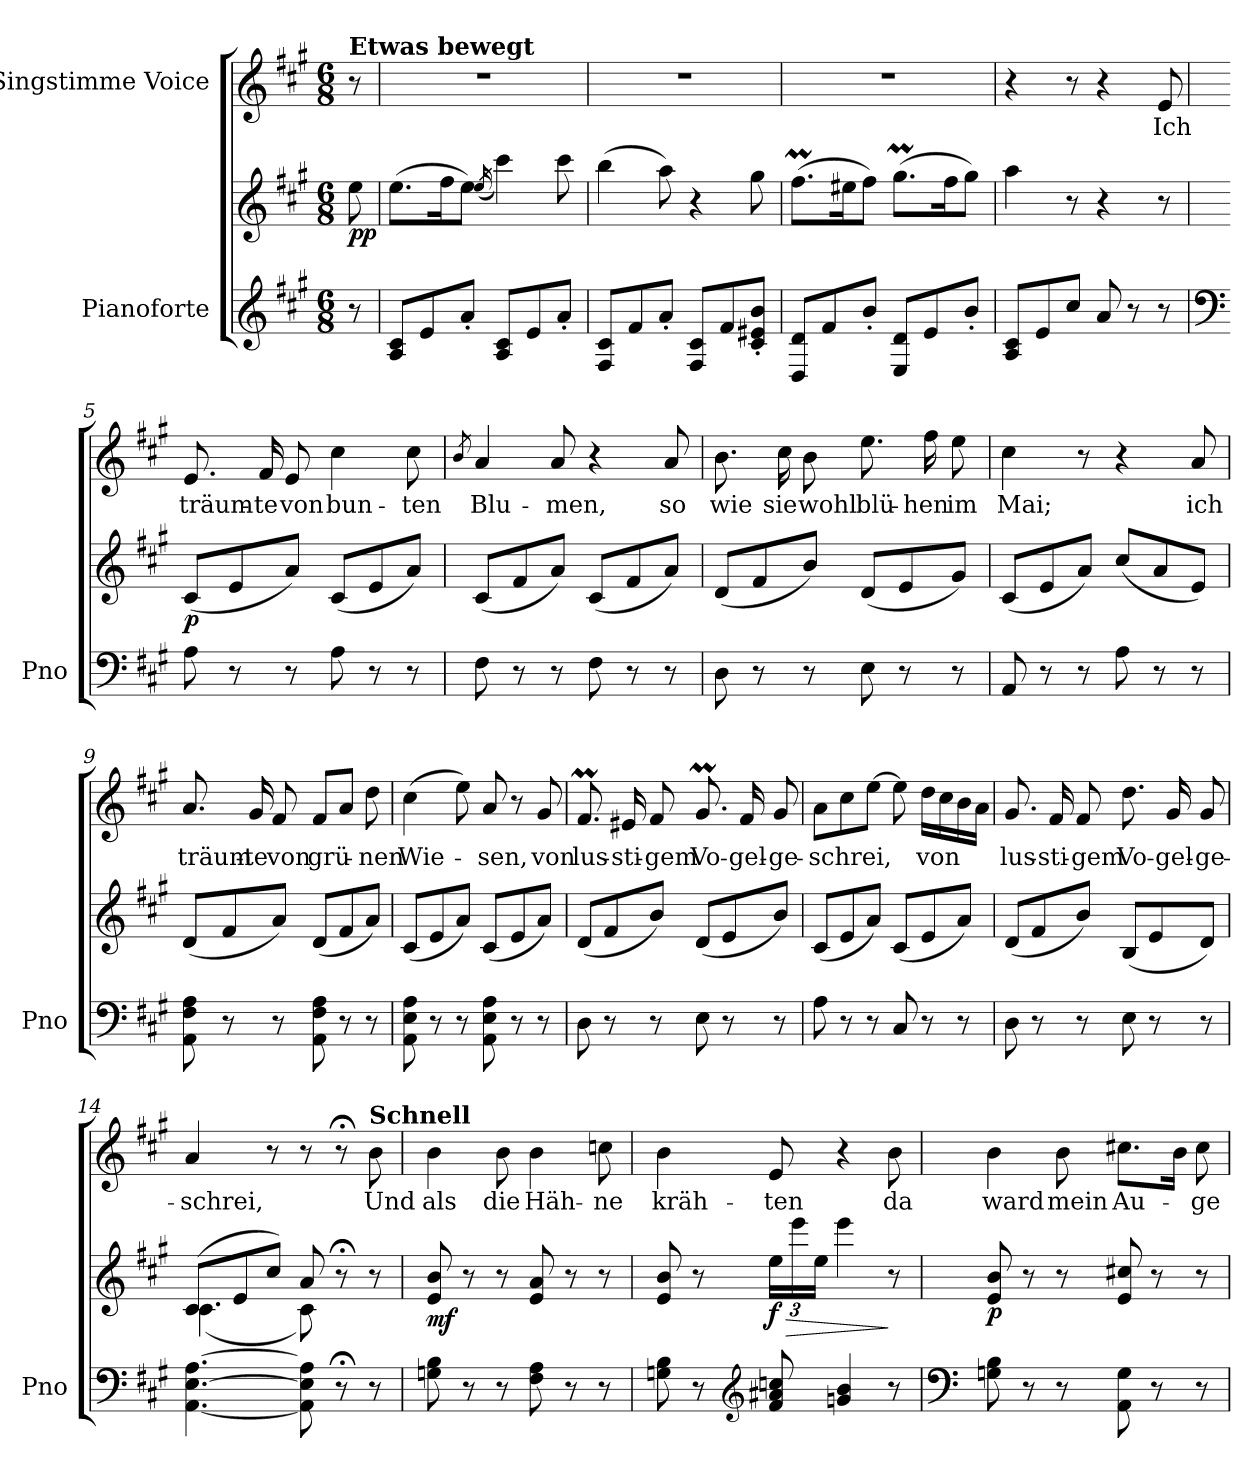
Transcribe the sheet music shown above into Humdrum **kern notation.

**kern	**kern	**dynam	**kern	**text
*part2	*part2	*part2	*part1	*part1
*staff3	*staff2	*staff2/3	*staff1	*staff1
*I"Pianoforte	*	*	*I"Singstimme Voice	*
*I'Pno	*	*	*	*
*clefG2	*clefG2	*	*clefG2	*
*k[f#c#g#]	*k[f#c#g#]	*	*k[f#c#g#]	*
*M6/8	*M6/8	*	*M6/8	*
=	=	=	=	=
!	!	!	!LO:TX:a:B:t=Etwas bewegt	!
!	!	!LO:DY:b	!	!
8r	8ee\	pp	8r	.
=1	=1	=1	=1	=1
8A/ 8c#/L	(8.ee\L	.	2.r	.
8e/	.	.	.	.
.	16ff#\K	.	.	.
8a'/J	8ee\J)	.	.	.
.	(>16qee/	.	.	.
8A/ 8c#/L	4ccc#\)	.	.	.
8e/	.	.	.	.
8a'/J	8ccc#\	.	.	.
=2	=2	=2	=2	=2
8F#/ 8c#/L	(4bb\	.	2.r	.
8f#/	.	.	.	.
8a'/J	8aa\)	.	.	.
8F#/ 8c#/L	4r	.	.	.
8f#/	.	.	.	.
8c#/' 8e#X/' 8b/'J	8gg#\	.	.	.
=3	=3	=3	=3	=3
8D/ 8d/L	(8.ff#M\L	.	2.r	.
8f#/	.	.	.	.
.	16ee#X\K	.	.	.
8b'/J	8ff#\J)	.	.	.
8E/ 8d/L	(8.gg#m\L	.	.	.
8e/	.	.	.	.
.	16ff#\K	.	.	.
8b'/J	8gg#\J)	.	.	.
=4	=4	=4	=4	=4
8A/ 8c#/L	4aa\	.	4r	.
8e/	.	.	.	.
8cc#/J	8r	.	8r	.
8a/	4r	.	4r	.
8r	.	.	.	.
!	!	!	!	!LO:LY:b
8r	8r	.	8e/	Ich
!!LO:LB:g=z
=5	=5	=5	=5	=5
*clefF4	*	*	*	*
!	!	!LO:DY:b	!	!LO:LY:b
8A\	(8c#/L	p	8.e/	träum-
8r	8e/	.	.	.
!	!	!	!	!LO:LY:b
.	.	.	16f#/	-te
!	!	!	!	!LO:LY:b
8r	8a/J)	.	8e/	von
!	!	!	!	!LO:LY:b
8A\	(8c#/L	.	4cc#\	bun-
8r	8e/	.	.	.
!	!	!	!	!LO:LY:b
8r	8a/J)	.	8cc#\	-ten
=6	=6	=6	=6	=6
.	.	.	8qb/	.
!	!	!	!	!LO:LY:b
8F#\	(8c#/L	.	4a/	Blu-
8r	8f#/	.	.	.
!	!	!	!	!LO:LY:b
8r	8a/J)	.	8a/	-men,
8F#\	(8c#/L	.	4r	.
8r	8f#/	.	.	.
!	!	!	!	!LO:LY:b
8r	8a/J)	.	8a/	so
=7	=7	=7	=7	=7
!	!	!	!	!LO:LY:b
8D\	(8d/L	.	8.b\	wie
8r	8f#/	.	.	.
!	!	!	!	!LO:LY:b
.	.	.	16cc#\	sie
!	!	!	!	!LO:LY:b
8r	8b/J)	.	8b\	wohl
!	!	!	!	!LO:LY:b
8E\	(8d/L	.	8.ee\	blü-
8r	8e/	.	.	.
!	!	!	!	!LO:LY:b
.	.	.	16ff#\	-hen
!	!	!	!	!LO:LY:b
8r	8g#/J)	.	8ee\	im
=8	=8	=8	=8	=8
!	!	!	!	!LO:LY:b
8AA/	(8c#/L	.	4cc#\	Mai;
8r	8e/	.	.	.
8r	8a/J)	.	8r	.
8A\	(8cc#/L	.	4r	.
8r	8a/	.	.	.
!	!	!	!	!LO:LY:b
8r	8e/J)	.	8a/	ich
!!LO:LB:g=z
=9	=9	=9	=9	=9
!	!	!	!	!LO:LY:b
8AA\ 8F#\ 8A\	(8d/L	.	8.a/	träum-
8r	8f#/	.	.	.
!	!	!	!	!LO:LY:b
.	.	.	16g#/	-te
!	!	!	!	!LO:LY:b
8r	8a/J)	.	8f#/	von
!	!	!	!	!LO:LY:b
8AA\ 8F#\ 8A\	(8d/L	.	8f#/L	grü-
8r	8f#/	.	8a/J	.
!	!	!	!	!LO:LY:b
8r	8a/J)	.	8dd\	-nen
=10	=10	=10	=10	=10
!	!	!	!	!LO:LY:b
8AA\ 8E\ 8A\	(8c#/L	.	(4cc#\	Wie-
8r	8e/	.	.	.
8r	8a/J)	.	8ee\)	.
!	!	!	!	!LO:LY:b
8AA\ 8E\ 8A\	(8c#/L	.	8a/	-sen,
8r	8e/	.	8r	.
!	!	!	!	!LO:LY:b
8r	8a/J)	.	8g#/	von
=11	=11	=11	=11	=11
!	!	!	!	!LO:LY:b
8D\	(8d/L	.	8.f#M/	lus-
8r	8f#/	.	.	.
!	!	!	!	!LO:LY:b
.	.	.	16e#X/	-sti-
!	!	!	!	!LO:LY:b
8r	8b/J)	.	8f#/	-gem
!	!	!	!	!LO:LY:b
8E\	(8d/L	.	8.g#m/	Vo-
8r	8e/	.	.	.
!	!	!	!	!LO:LY:b
.	.	.	16f#/	-gel-
!	!	!	!	!LO:LY:b
8r	8b/J)	.	8g#/	-ge-
=12	=12	=12	=12	=12
!	!	!	!	!LO:LY:b
8A\	(8c#/L	.	8a\L	-schrei,
8r	8e/	.	8cc#\	.
8r	8a/J)	.	[8ee\J	.
8C#/	(8c#/L	.	8ee\]	.
!	!	!	!	!LO:LY:b
8r	8e/	.	16dd\LL	von
.	.	.	16cc#\	.
8r	8a/J)	.	16b\	.
.	.	.	16a\JJ	.
!!LO:LB:g=z
=13	=13	=13	=13	=13
!	!	!	!	!LO:LY:b
8D\	(8d/L	.	8.g#/	lus-
8r	8f#/	.	.	.
!	!	!	!	!LO:LY:b
.	.	.	16f#/	-sti-
!	!	!	!	!LO:LY:b
8r	8b/J)	.	8f#/	-gem
!	!	!	!	!LO:LY:b
8E\	(8B/L	.	8.dd\	Vo-
8r	8e/	.	.	.
!	!	!	!	!LO:LY:b
.	.	.	16g#/	-gel-
!	!	!	!	!LO:LY:b
8r	8d/J)	.	8g#/	-ge-
=14	=14	=14	=14	=14
*	*^	*	*	*
!	!	!	!	!	!LO:LY:b
[4.AA\ [4.E\ [4.A\	(8c#/L	(4.c#\	.	4a/	schrei,
.	8e/	.	.	.	.
.	8cc#/J)	.	.	8r	.
8AA\] 8E\] 8A\]	8a/	8c#\)	.	8r	.
8r;<	8r;<	4ryy	.	8r;<	.
!	!	!	!	!LO:TX:a:B:t=Schnell	!
!	!	!	!	!	!LO:LY:b
8r	8r	.	.	8b\	Und
*	*v	*v	*	*	*
=15	=15	=15	=15	=15
!	!	!LO:DY:b	!	!LO:LY:b
8Gn\ 8B\	8e/ 8b/	mf	4b\	als
8r	8r	.	.	.
!	!	!	!	!LO:LY:b
8r	8r	.	8b\	die
!	!	!	!	!LO:LY:b
8F#\ 8A\	8e/ 8a/	.	4b\	Häh-
8r	8r	.	.	.
!	!	!	!	!LO:LY:b
8r	8r	.	8ccn\	-ne
=16	=16	=16	=16	=16
!	!	!	!	!LO:LY:b
8Gn\ 8B\	8e/ 8b/	.	4b\	kräh-
8r	8r	.	.	.
*clefG2	*	*	*	*
!	!	!LO:DY:b	!	!LO:LY:b
8f#/ 8a#X/ 8ccn/	24ee\LL	f	8e/	-ten
!	!	!LO:HP:b	!	!
.	24eee\	>	.	.
.	24ee\JJ	.	.	.
4gn/ 4b/	4eee\	.	4r	.
!	!	!	!	!LO:LY:b
8r	8r	]	8b\	da
!!LO:LB:g=z
=17	=17	=17	=17	=17
*clefF4	*	*	*	*
!	!	!LO:DY:b	!	!LO:LY:b
8Gn\ 8B\	8e/ 8b/	p	4b\	ward
8r	8r	.	.	.
!	!	!	!	!LO:LY:b
8r	8r	.	8b\	mein
!	!	!	!	!LO:LY:b
8AA\ 8G\	8e/ 8cc#X/	.	8.cc#X\L	Au-
8r	8r	.	.	.
.	.	.	16b\Jk	.
!	!	!	!	!LO:LY:b
8r	8r	.	8cc#\	-ge
=	=	=	=	=
*-	*-	*-	*-	*-
